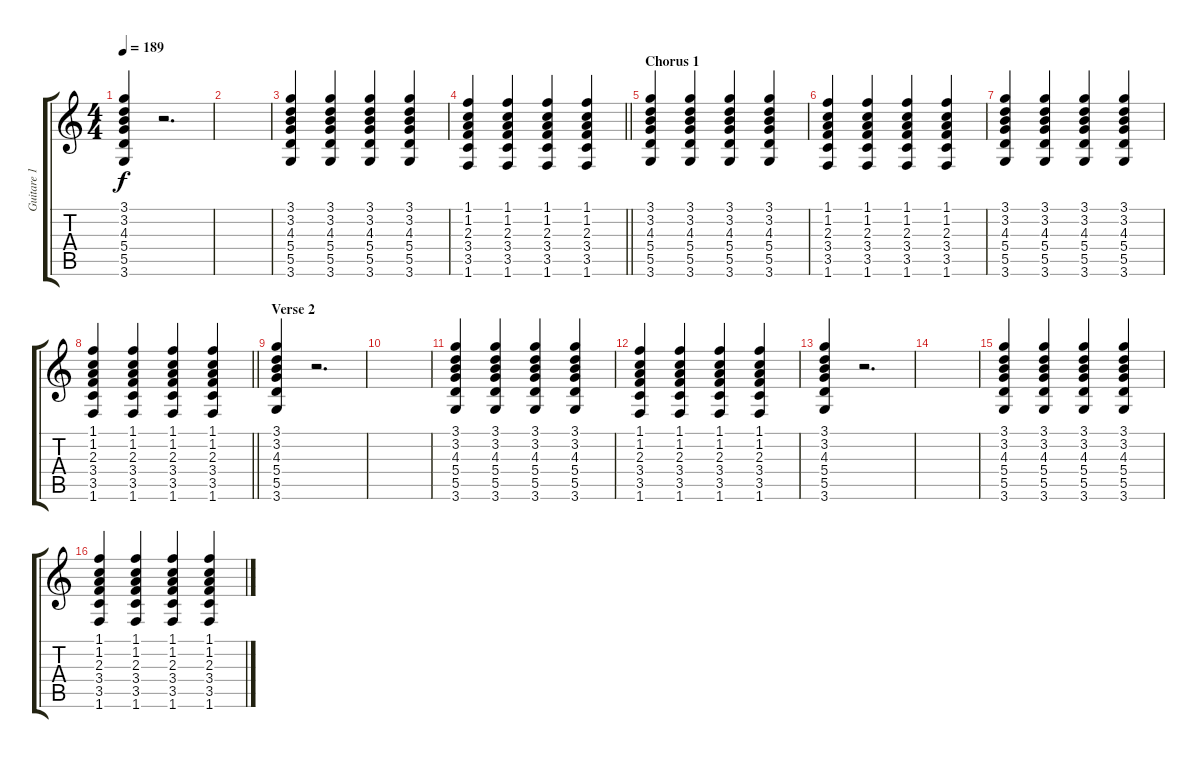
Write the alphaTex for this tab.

\track ("Guitare 1" "Guitare 1") {instrument overdrivenguitar}
\staff {score tabs}
\tuning (E4 B3 G3 D3 A2 E2) {hide}
\ts (4 4)
\tempo 189
\clef g2
\ks c
(3.1 3.2 4.3 5.4 5.5 3.6).4{dy f} r.2{d} |
|
(3.1 3.2 4.3 5.4 5.5 3.6).4 (3.1 3.2 4.3 5.4 5.5 3.6).4 (3.1 3.2 4.3 5.4 5.5 3.6).4 (3.1 3.2 4.3 5.4 5.5 3.6).4 |
\barLineRight lightlight
(1.1 1.2 2.3 3.4 3.5 1.6).4 (1.1 1.2 2.3 3.4 3.5 1.6).4 (1.1 1.2 2.3 3.4 3.5 1.6).4 (1.1 1.2 2.3 3.4 3.5 1.6).4 |
\section ("" "Chorus 1")
(3.1 3.2 4.3 5.4 5.5 3.6).4 (3.1 3.2 4.3 5.4 5.5 3.6).4 (3.1 3.2 4.3 5.4 5.5 3.6).4 (3.1 3.2 4.3 5.4 5.5 3.6).4 |
(1.1 1.2 2.3 3.4 3.5 1.6).4 (1.1 1.2 2.3 3.4 3.5 1.6).4 (1.1 1.2 2.3 3.4 3.5 1.6).4 (1.1 1.2 2.3 3.4 3.5 1.6).4 |
(3.1 3.2 4.3 5.4 5.5 3.6).4 (3.1 3.2 4.3 5.4 5.5 3.6).4 (3.1 3.2 4.3 5.4 5.5 3.6).4 (3.1 3.2 4.3 5.4 5.5 3.6).4 |
\barLineRight lightlight
(1.1 1.2 2.3 3.4 3.5 1.6).4 (1.1 1.2 2.3 3.4 3.5 1.6).4 (1.1 1.2 2.3 3.4 3.5 1.6).4 (1.1 1.2 2.3 3.4 3.5 1.6).4 |
\section ("" "Verse 2")
(3.1 3.2 4.3 5.4 5.5 3.6).4 r.2{d} |
|
(3.1 3.2 4.3 5.4 5.5 3.6).4 (3.1 3.2 4.3 5.4 5.5 3.6).4 (3.1 3.2 4.3 5.4 5.5 3.6).4 (3.1 3.2 4.3 5.4 5.5 3.6).4 |
(1.1 1.2 2.3 3.4 3.5 1.6).4 (1.1 1.2 2.3 3.4 3.5 1.6).4 (1.1 1.2 2.3 3.4 3.5 1.6).4 (1.1 1.2 2.3 3.4 3.5 1.6).4 |
(3.1 3.2 4.3 5.4 5.5 3.6).4 r.2{d} |
|
(3.1 3.2 4.3 5.4 5.5 3.6).4 (3.1 3.2 4.3 5.4 5.5 3.6).4 (3.1 3.2 4.3 5.4 5.5 3.6).4 (3.1 3.2 4.3 5.4 5.5 3.6).4 |
(1.1 1.2 2.3 3.4 3.5 1.6).4 (1.1 1.2 2.3 3.4 3.5 1.6).4 (1.1 1.2 2.3 3.4 3.5 1.6).4 (1.1 1.2 2.3 3.4 3.5 1.6).4
